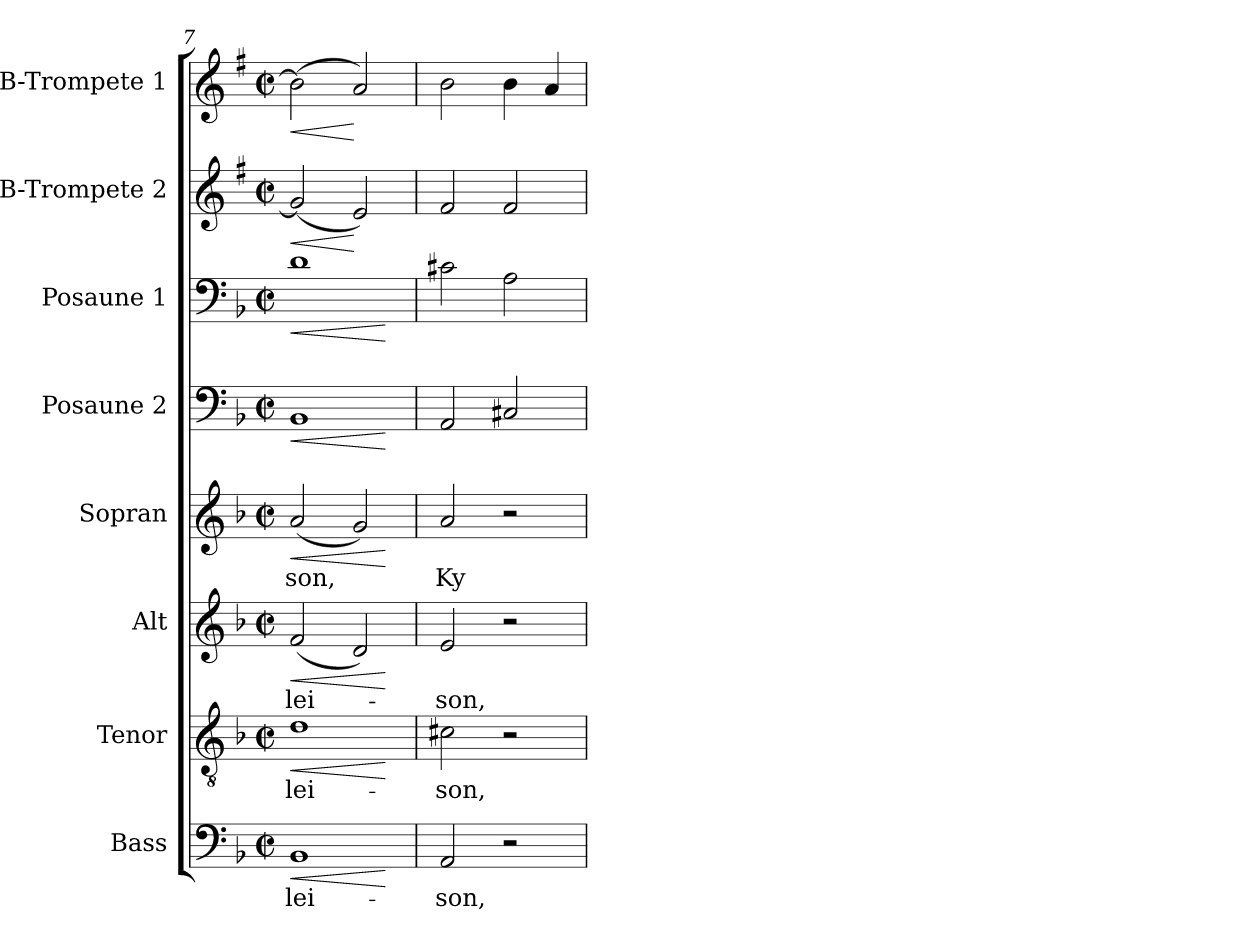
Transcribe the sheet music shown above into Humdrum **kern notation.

**kern	**text	**dynam	**kern	**text	**dynam	**kern	**text	**dynam	**kern	**text	**dynam	**kern	**dynam	**kern	**dynam	**kern	**dynam	**kern	**dynam
*part8	*part8	*part8	*part7	*part7	*part7	*part6	*part6	*part6	*part5	*part5	*part5	*part4	*part4	*part3	*part3	*part2	*part2	*part1	*part1
*staff8	*staff8	*staff8	*staff7	*staff7	*staff7	*staff6	*staff6	*staff6	*staff5	*staff5	*staff5	*staff4	*staff4	*staff3	*staff3	*staff2	*staff2	*staff1	*staff1
*I"Bass	*	*	*I"Tenor	*	*	*I"Alt	*	*	*I"Sopran	*	*	*I"Posaune 2	*	*I"Posaune 1	*	*I"B-Trompete 2	*	*I"B-Trompete 1	*
*I'B.	*	*	*I'T.	*	*	*I'A.	*	*	*I'S.	*	*	*I'Pos. 2	*	*I'Pos. 1	*	*I'B Trp. 2	*	*I'B Trp. 1	*
*clefF4	*	*	*clefGv2	*	*	*clefG2	*	*	*clefG2	*	*	*clefF4	*	*clefF4	*	*clefG2	*	*clefG2	*
*	*	*	*	*	*	*	*	*	*	*	*	*	*	*	*	*ITrd1c2	*	*ITrd1c2	*
*k[b-]	*	*	*k[b-]	*	*	*k[b-]	*	*	*k[b-]	*	*	*k[b-]	*	*k[b-]	*	*k[b-]	*	*k[b-]	*
*F:	*	*	*F:	*	*	*F:	*	*	*F:	*	*	*F:	*	*F:	*	*F:	*	*F:	*
*M2/2	*	*	*M2/2	*	*	*M2/2	*	*	*M2/2	*	*	*M2/2	*	*M2/2	*	*M2/2	*	*M2/2	*
*met(c|)	*	*	*met(c|)	*	*	*met(c|)	*	*	*met(c|)	*	*	*met(c|)	*	*met(c|)	*	*met(c|)	*	*met(c|)	*
=7	=7	=7	=7	=7	=7	=7	=7	=7	=7	=7	=7	=7	=7	=7	=7	=7	=7	=7	=7
!	!LO:LY:b	!LO:HP:b	!	!LO:LY:b	!LO:HP:b	!	!LO:LY:b	!LO:HP:b	!	!LO:LY:b	!LO:HP:b	!	!LO:HP:b	!	!LO:HP:b	!	!LO:HP:b	!	!LO:HP:b
1BB-	-lei-	<	1d	-lei-	<	(<2f/	-lei-	<	(<2a/	-son,	<	1BB-	<	1d	<	(<2f/]	<	(>2a\]	<
.	.	.	.	.	.	2d/)	.	.	2g/)	.	.	.	.	.	.	2d/)	[	2g/)	[
.	.	[	.	.	[	.	.	[	.	.	[	.	[	.	[	.	.	.	.
!!LO:LB:g=z
=8	=8	=8	=8	=8	=8	=8	=8	=8	=8	=8	=8	=8	=8	=8	=8	=8	=8	=8	=8
!	!LO:LY:b	!	!	!LO:LY:b	!	!	!LO:LY:b	!	!	!LO:LY:b	!	!	!	!	!	!	!	!	!
2AA/	-son,	.	2c#X\	-son,	.	2e/	-son,	.	2a/	Ky-	.	2AA/	.	2c#X\	.	2e/	.	2a\	.
2r	.	.	2r	.	.	2r	.	.	2r	.	.	2C#X/	.	2A\	.	2e/	.	4a\	.
.	.	.	.	.	.	.	.	.	.	.	.	.	.	.	.	.	.	4g/	.
=	=	=	=	=	=	=	=	=	=	=	=	=	=	=	=	=	=	=	=
*-	*-	*-	*-	*-	*-	*-	*-	*-	*-	*-	*-	*-	*-	*-	*-	*-	*-	*-	*-
